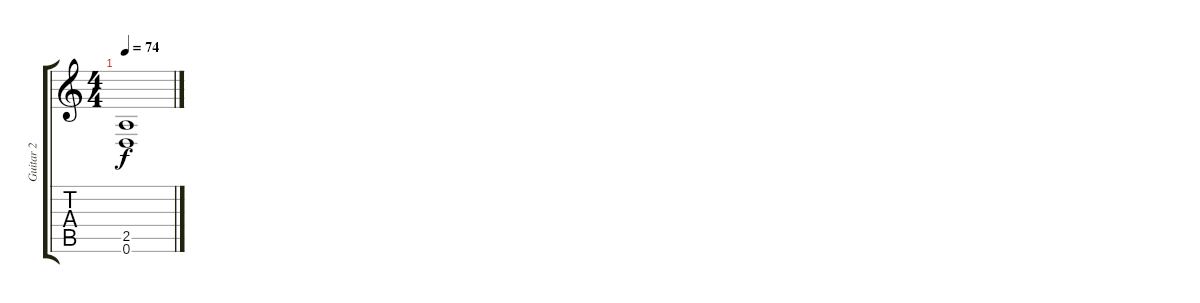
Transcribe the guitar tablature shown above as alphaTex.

\track ("Guitar 2" "Guitar 2") {instrument distortionguitar}
\staff {score tabs}
\tuning (D4 A3 F3 C3 G2 D2) {hide}
\ts (4 4)
\tempo 74
\clef g2
\ks c
(2.5 0.6).1{dy f}
